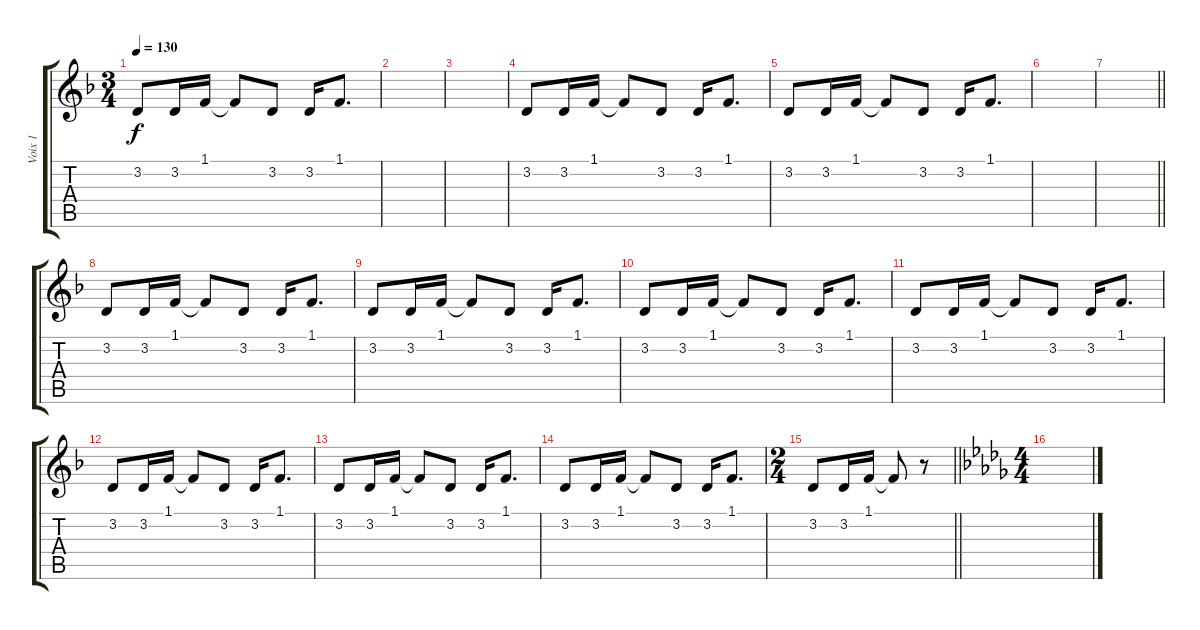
\track ("Voix 1" "Voix 1") {instrument lead1square}
\staff {score tabs}
\tuning (E4 B3 G3 D3 A2 E2) {hide}
\ts (3 4)
\tempo 130
\clef g2
\ks dminor
3.2.8{dy f} 3.2.16 1.1.16 1.1{t}.8 3.2.8 3.2.16 1.1.8{d} |
|
|
3.2.8 3.2.16 1.1.16 1.1{t}.8 3.2.8 3.2.16 1.1.8{d} |
3.2.8 3.2.16 1.1.16 1.1{t}.8 3.2.8 3.2.16 1.1.8{d} |
|
\barLineRight lightlight
|
3.2.8 3.2.16 1.1.16 1.1{t}.8 3.2.8 3.2.16 1.1.8{d} |
3.2.8 3.2.16 1.1.16 1.1{t}.8 3.2.8 3.2.16 1.1.8{d} |
3.2.8 3.2.16 1.1.16 1.1{t}.8 3.2.8 3.2.16 1.1.8{d} |
3.2.8 3.2.16 1.1.16 1.1{t}.8 3.2.8 3.2.16 1.1.8{d} |
3.2.8 3.2.16 1.1.16 1.1{t}.8 3.2.8 3.2.16 1.1.8{d} |
3.2.8 3.2.16 1.1.16 1.1{t}.8 3.2.8 3.2.16 1.1.8{d} |
3.2.8 3.2.16 1.1.16 1.1{t}.8 3.2.8 3.2.16 1.1.8{d} |
\ts (2 4)
\barLineRight lightlight
3.2.8 3.2.16 1.1.16 1.1{t}.8 r.8 |
\ts (4 4)
\ks db
